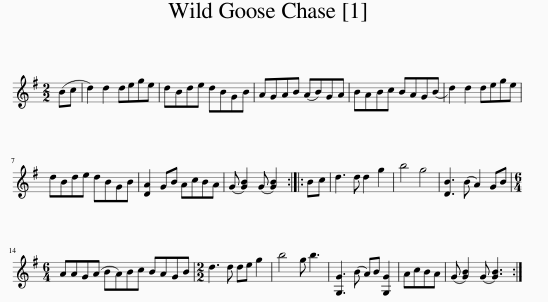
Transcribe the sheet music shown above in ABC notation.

X:1
L:1/8
M:2/2
I:linebreak $
K:G
V:1 treble
V:1
 (Bc | d2) d2 dege | dBde dBGB | AGAB (AB)GA | BABc BAG(B | %5
 d2) d2 dege |$ dBde dBGB | [DA]2 GB AcBA | (G [GB]2) (G [GB]2) :: Bc | %10
 d3 d d2 g2 | b4 g4 | [DB]3 (B A2) GB |$[M:6/4] AAG(A BA)Bc BAGB |[M:2/2] d3 d de g2 | %15
 b4 g b3 | [G,G]3 (B A)B [G,G]2 | AcBA | (G [GB]2) (G [GB]3) :| %19
